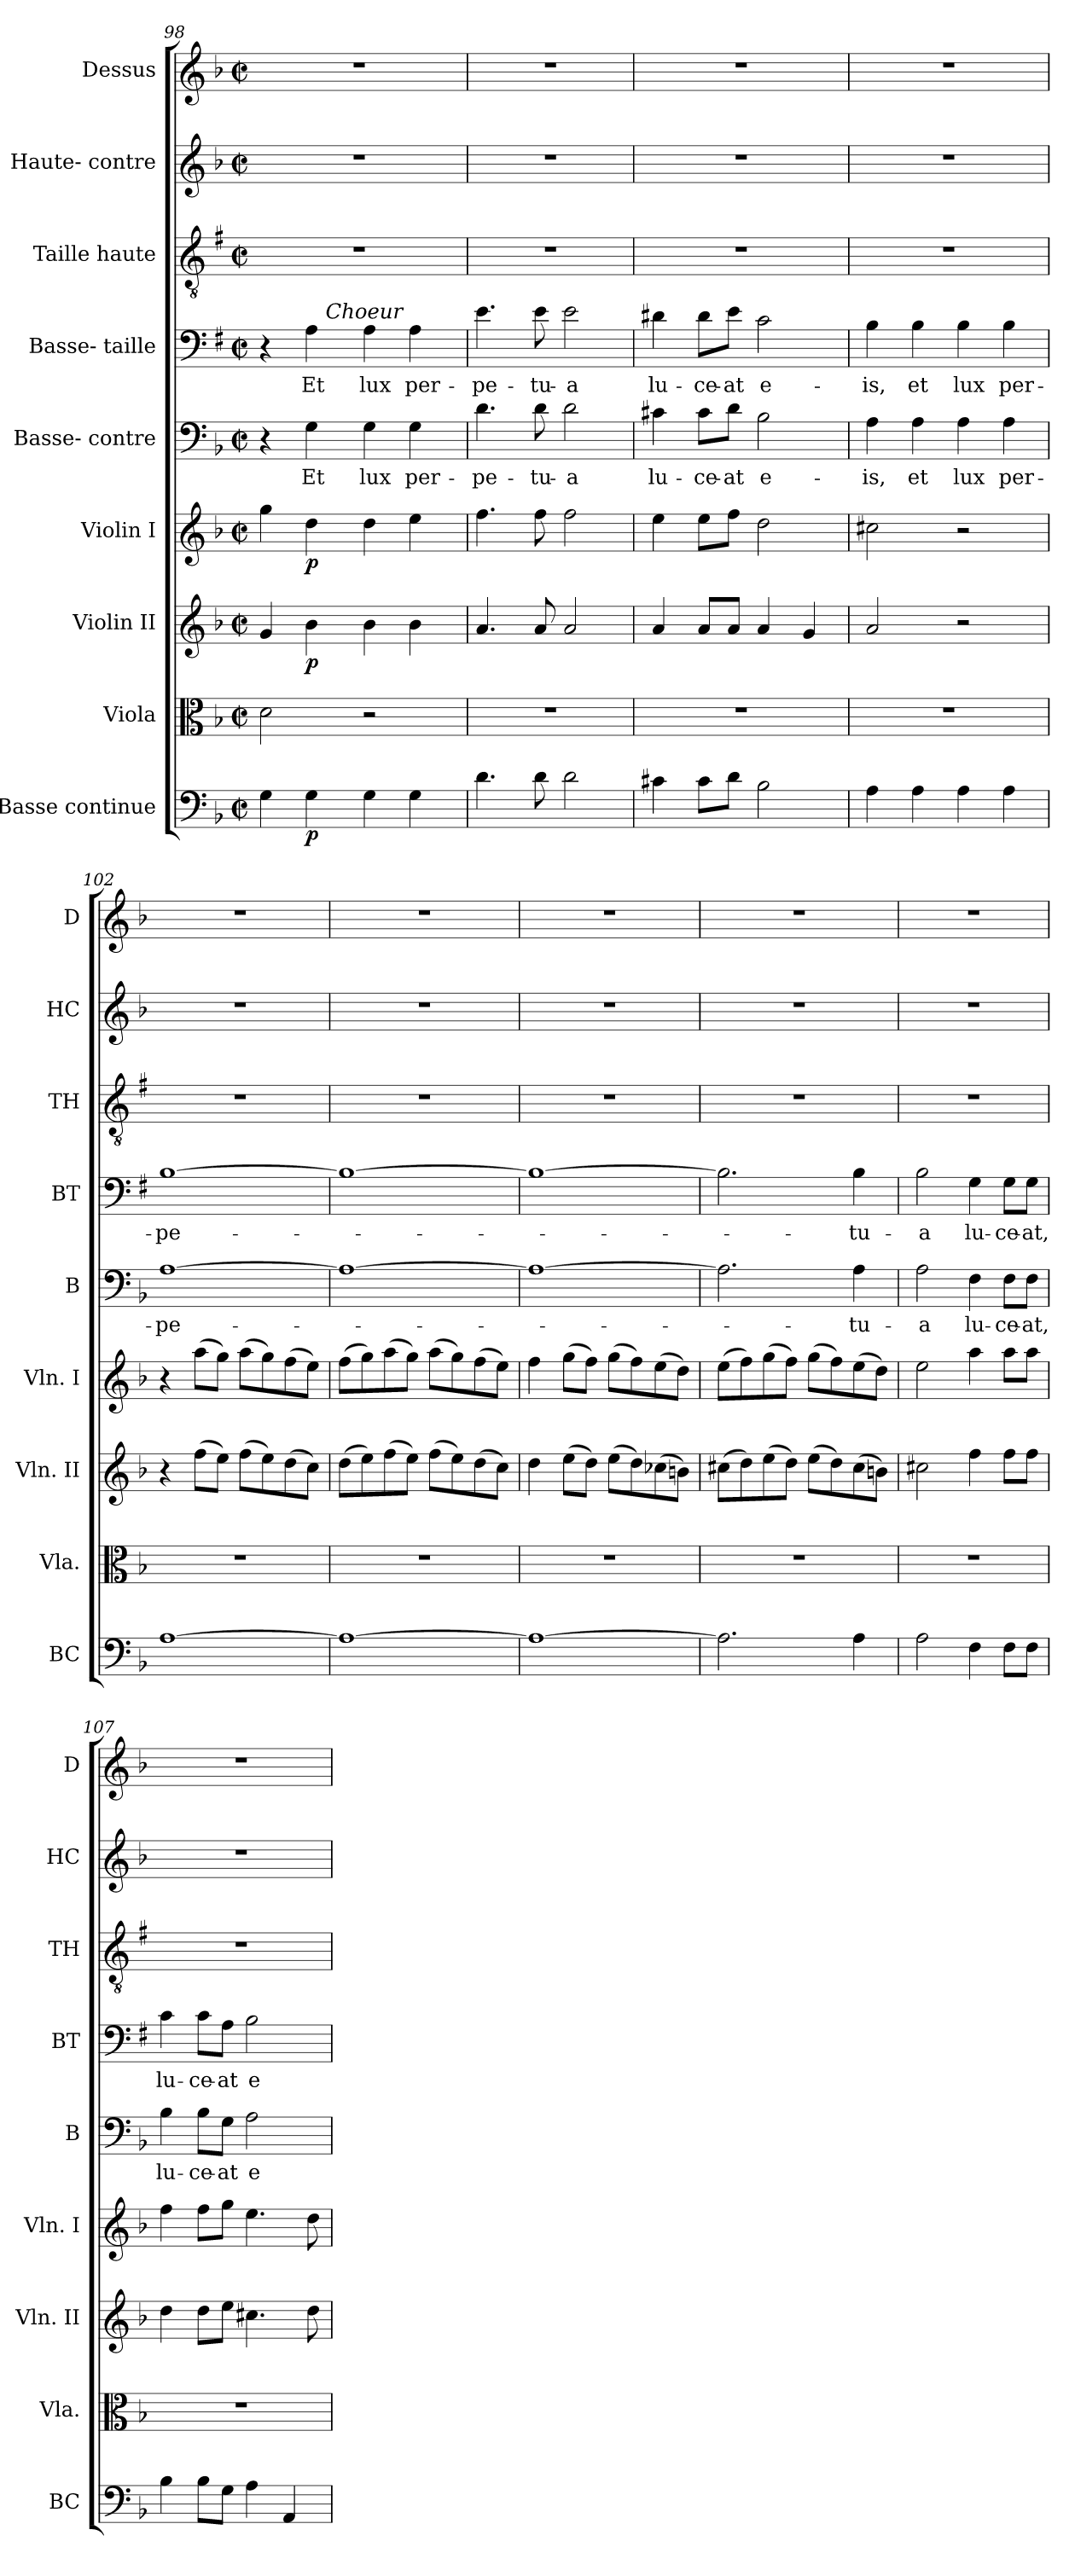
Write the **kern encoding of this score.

**kern	**dynam	**kern	**kern	**dynam	**kern	**dynam	**kern	**text	**kern	**text	**kern	**kern	**kern
*part9	*part9	*part8	*part7	*part7	*part6	*part6	*part5	*part5	*part4	*part4	*part3	*part2	*part1
*staff9	*staff9	*staff8	*staff7	*staff7	*staff6	*staff6	*staff5	*staff5	*staff4	*staff4	*staff3	*staff2	*staff1
*I"Basse  continue	*	*I"Viola	*I"Violin II	*	*I"Violin I	*	*I"Basse- contre	*	*I"Basse- taille	*	*I"Taille haute	*I"Haute- contre	*I"Dessus
*I'BC	*	*I'Vla.	*I'Vln. II	*	*I'Vln. I	*	*I'B	*	*I'BT	*	*I'TH	*I'HC	*I'D
*clefF4	*	*clefC3	*clefG2	*	*clefG2	*	*clefF4	*	*clefF4	*	*clefGv2	*clefG2	*clefG2
*	*	*	*	*	*	*	*	*	*ITrd1c2	*	*ITrd1c2	*	*
*k[b-]	*	*k[b-]	*k[b-]	*	*k[b-]	*	*k[b-]	*	*k[b-]	*	*k[b-]	*k[b-]	*k[b-]
*F:	*	*F:	*F:	*	*F:	*	*F:	*	*F:	*	*F:	*F:	*F:
*M2/2	*	*M2/2	*M2/2	*	*M2/2	*	*M2/2	*	*M2/2	*	*M2/2	*M2/2	*M2/2
*met(c|)	*	*met(c|)	*met(c|)	*	*met(c|)	*	*met(c|)	*	*met(c|)	*	*met(c|)	*met(c|)	*met(c|)
=98	=98	=98	=98	=98	=98	=98	=98	=98	=98	=98	=98	=98	=98
*	*	*	*	*	*	*	*	*	*^	*	*	*	*
4G\	.	2d\	4g/	.	4gg\	.	4r	.	4r	4ryy	.	1r	1r	1r
!	!LO:DY:b	!	!	!LO:DY:b	!	!LO:DY:b	!	!LO:LY:b	!	!	!LO:LY:b	!	!	!
4G\	p	.	4b-\	p	4dd\	p	4G\	Et	4G\	16ryy	Et	.	.	.
!	!	!	!	!	!	!	!	!	!	!LO:TX:a:i:t=Choeur	!	!	!	!
.	.	.	.	.	.	.	.	.	.	2ryy	.	.	.	.
!	!	!	!	!	!	!	!	!LO:LY:b	!	!	!LO:LY:b	!	!	!
4G\	.	2r	4b-\	.	4dd\	.	4G\	lux	4G\	.	lux	.	.	.
!	!	!	!	!	!	!	!	!LO:LY:b	!	!	!LO:LY:b	!	!	!
4G\	.	.	4b-\	.	4ee\	.	4G\	per-	4G\	.	per-	.	.	.
.	.	.	.	.	.	.	.	.	.	8.ryy	.	.	.	.
=99	=99	=99	=99	=99	=99	=99	=99	=99	=99	=99	=99	=99	=99	=99
!	!	!	!	!	!	!	!	!LO:LY:b	!	!	!LO:LY:b	!	!	!
*	*	*	*	*	*	*	*	*	*v	*v	*	*	*	*
4.d\	.	1r	4.a>/	.	4.ff\	.	4.d\	-pe-	4.d\	-pe-	1r	1r	1r
!	!	!	!	!	!	!	!	!LO:LY:b	!	!LO:LY:b	!	!	!
8d\	.	.	8a/	.	8ff\	.	8d\	-tu-	8d\	-tu-	.	.	.
!	!	!	!	!	!	!	!	!LO:LY:b	!	!LO:LY:b	!	!	!
2d\	.	.	2a/	.	2ff\	.	2d\	-a	2d\	-a	.	.	.
!!LO:LB:g=z
=100	=100	=100	=100	=100	=100	=100	=100	=100	=100	=100	=100	=100	=100
!	!	!	!	!	!	!	!	!LO:LY:b	!	!LO:LY:b	!	!	!
4c#X\	.	1r	4a/	.	4ee\	.	4c#X\	lu-	4c#X\	lu-	1r	1r	1r
!	!	!	!	!	!	!	!	!LO:LY:b	!	!LO:LY:b	!	!	!
8c#\L	.	.	8a/L	.	8ee\L	.	8c#\L	-ce-	8c#\L	-ce-	.	.	.
!	!	!	!	!	!	!	!	!LO:LY:b	!	!LO:LY:b	!	!	!
8d\J	.	.	8a/J	.	8ff\J	.	8d\J	-at	8d\J	-at	.	.	.
!	!	!	!	!	!	!	!	!LO:LY:b	!	!LO:LY:b	!	!	!
2B->\	.	.	4a/	.	2dd\	.	2B->\	e-	2B->\	e-	.	.	.
.	.	.	4g>/	.	.	.	.	.	.	.	.	.	.
=101	=101	=101	=101	=101	=101	=101	=101	=101	=101	=101	=101	=101	=101
!	!	!	!	!	!	!	!	!LO:LY:b	!	!LO:LY:b	!	!	!
4A\	.	1r	2a/	.	2cc#X\	.	4A\	-is,	4A\	-is,	1r	1r	1r
!	!	!	!	!	!	!	!	!LO:LY:b	!	!LO:LY:b	!	!	!
4A\	.	.	.	.	.	.	4A\	et	4A\	et	.	.	.
!	!	!	!	!	!	!	!	!LO:LY:b	!	!LO:LY:b	!	!	!
4A\	.	.	2r	.	2r	.	4A\	lux	4A\	lux	.	.	.
!	!	!	!	!	!	!	!	!LO:LY:b	!	!LO:LY:b	!	!	!
4A\	.	.	.	.	.	.	4A\	per-	4A\	per-	.	.	.
=102	=102	=102	=102	=102	=102	=102	=102	=102	=102	=102	=102	=102	=102
!	!	!	!	!	!	!	!	!LO:LY:b	!	!LO:LY:b	!	!	!
[1A	.	1r	4r	.	4r	.	[1A	-pe-	[1A	-pe-	1r	1r	1r
.	.	.	(>8ff\L	.	(>8aa\L	.	.	.	.	.	.	.	.
.	.	.	8ee\J)	.	8gg\J)	.	.	.	.	.	.	.	.
.	.	.	(>8ff\L	.	(>8aa\L	.	.	.	.	.	.	.	.
.	.	.	8ee\)	.	8gg\)	.	.	.	.	.	.	.	.
.	.	.	(>8dd\	.	(>8ff\	.	.	.	.	.	.	.	.
.	.	.	8cc\J)	.	8ee\J)	.	.	.	.	.	.	.	.
=103	=103	=103	=103	=103	=103	=103	=103	=103	=103	=103	=103	=103	=103
1A_	.	1r	(>8dd\L	.	(>8ff\L	.	1A_	.	1A_	.	1r	1r	1r
.	.	.	8ee\)	.	8gg\)	.	.	.	.	.	.	.	.
.	.	.	(>8ff\	.	(>8aa\	.	.	.	.	.	.	.	.
.	.	.	8ee\J)	.	8gg\J)	.	.	.	.	.	.	.	.
.	.	.	(>8ff\L	.	(>8aa\L	.	.	.	.	.	.	.	.
.	.	.	8ee\)	.	8gg\)	.	.	.	.	.	.	.	.
.	.	.	(>8dd\	.	(>8ff\	.	.	.	.	.	.	.	.
.	.	.	8cc\J)	.	8ee\J)	.	.	.	.	.	.	.	.
=104	=104	=104	=104	=104	=104	=104	=104	=104	=104	=104	=104	=104	=104
1A_	.	1r	4dd\	.	4ff\	.	1A_	.	1A_	.	1r	1r	1r
.	.	.	(>8ee\L	.	(>8gg\L	.	.	.	.	.	.	.	.
.	.	.	8dd\J)	.	8ff\J)	.	.	.	.	.	.	.	.
.	.	.	(>8ee\L	.	(>8gg\L	.	.	.	.	.	.	.	.
.	.	.	8dd\)	.	8ff\)	.	.	.	.	.	.	.	.
.	.	.	(>8cc-X\	.	(>8ee\	.	.	.	.	.	.	.	.
.	.	.	8bn\J)	.	8dd\J)	.	.	.	.	.	.	.	.
=105	=105	=105	=105	=105	=105	=105	=105	=105	=105	=105	=105	=105	=105
2.A\]	.	1r	(>8cc#X\L	.	(>8ee\L	.	2.A\]	.	2.A\]	.	1r	1r	1r
.	.	.	8dd\)	.	8ff\)	.	.	.	.	.	.	.	.
.	.	.	(>8ee\	.	(>8gg\	.	.	.	.	.	.	.	.
.	.	.	8dd\J)	.	8ff\J)	.	.	.	.	.	.	.	.
.	.	.	(>8ee\L	.	(>8gg\L	.	.	.	.	.	.	.	.
.	.	.	8dd\)	.	8ff\)	.	.	.	.	.	.	.	.
!	!	!	!	!	!	!	!	!LO:LY:b	!	!LO:LY:b	!	!	!
4A\	.	.	(>8cc#\	.	(>8ee\	.	4A\	-tu-	4A\	-tu-	.	.	.
.	.	.	8bn\J)	.	8dd\J)	.	.	.	.	.	.	.	.
!!LO:PB:g=z
=106	=106	=106	=106	=106	=106	=106	=106	=106	=106	=106	=106	=106	=106
!	!	!	!	!	!	!	!	!LO:LY:b	!	!LO:LY:b	!	!	!
2A\	.	1r	2cc#X\	.	2ee\	.	2A\	-a	2A\	-a	1r	1r	1r
!	!	!	!	!	!	!	!	!LO:LY:b	!	!LO:LY:b	!	!	!
4F\	.	.	4ff\	.	4aa\	.	4F\	lu-	4F\	lu-	.	.	.
!	!	!	!	!	!	!	!	!LO:LY:b	!	!LO:LY:b	!	!	!
8F\L	.	.	8ff\L	.	8aa\L	.	8F\L	-ce-	8F\L	-ce-	.	.	.
!	!	!	!	!	!	!	!	!LO:LY:b	!	!LO:LY:b	!	!	!
8F\J	.	.	8ff\J	.	8aa\J	.	8F\J	-at,	8F\J	-at,	.	.	.
=107	=107	=107	=107	=107	=107	=107	=107	=107	=107	=107	=107	=107	=107
!	!	!	!	!	!	!	!	!LO:LY:b	!	!LO:LY:b	!	!	!
4B-\	.	1r	4dd\	.	4ff\	.	4B-\	lu-	4B-\	lu-	1r	1r	1r
!	!	!	!	!	!	!	!	!LO:LY:b	!	!LO:LY:b	!	!	!
8B-\L	.	.	8dd\L	.	8ff\L	.	8B-\L	-ce-	8B-\L	-ce-	.	.	.
!	!	!	!	!	!	!	!	!LO:LY:b	!	!LO:LY:b	!	!	!
8G\J	.	.	8ee\J	.	8gg\J	.	8G\J	-at	8G\J	-at	.	.	.
!	!	!	!	!	!	!	!	!LO:LY:b	!	!LO:LY:b	!	!	!
4A\	.	.	4.cc#X>\	.	4.ee>\	.	2A\	e-	2A\	e-	.	.	.
4AA/	.	.	.	.	.	.	.	.	.	.	.	.	.
.	.	.	8dd\	.	8dd\	.	.	.	.	.	.	.	.
=	=	=	=	=	=	=	=	=	=	=	=	=	=
*-	*-	*-	*-	*-	*-	*-	*-	*-	*-	*-	*-	*-	*-
